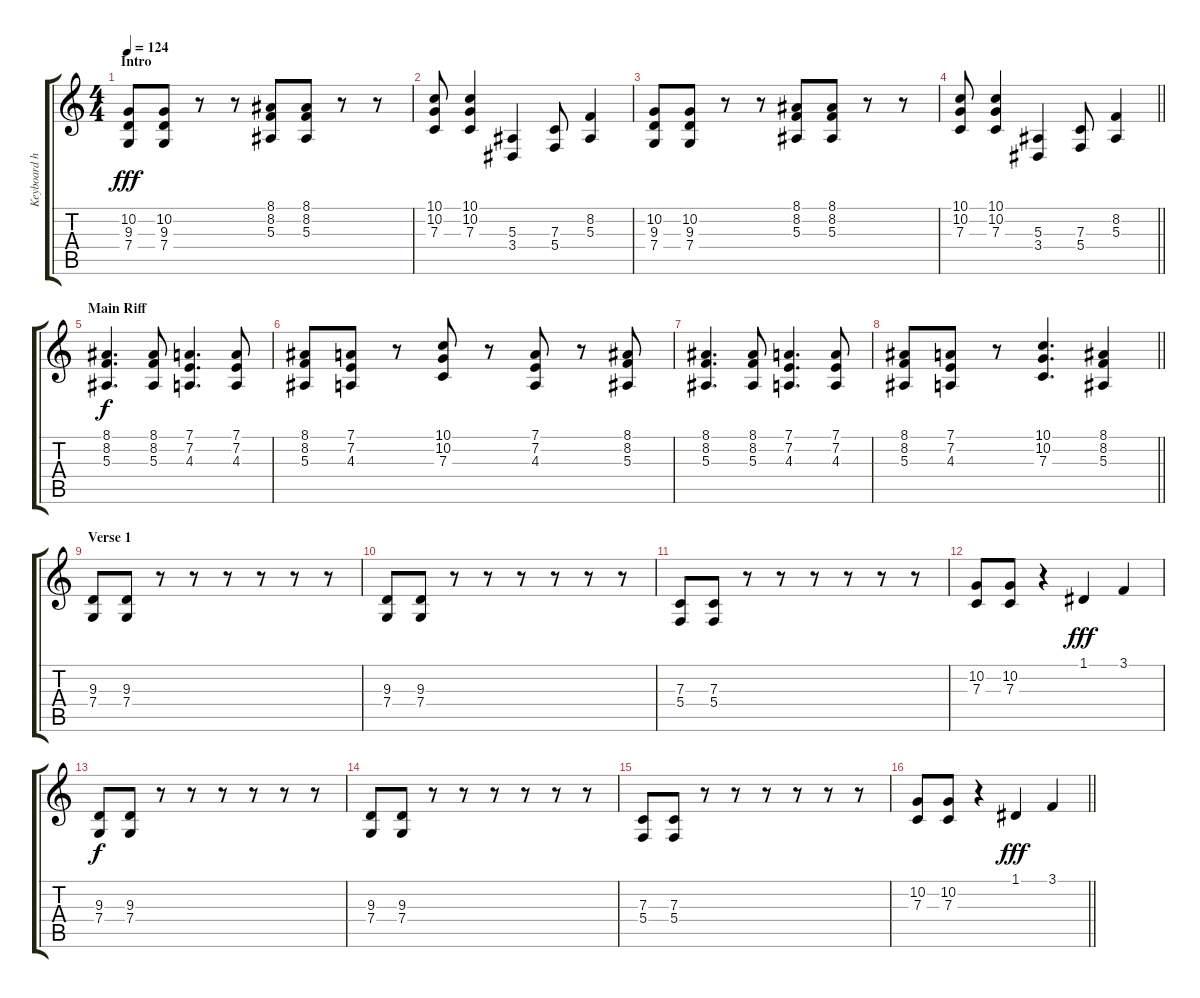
\track ("Keyboard high octave" "Keyboard h") {instrument stringensemble2}
\staff {score tabs}
\tuning (D4 A3 F3 C3 G2 D2) {hide}
\ts (4 4)
\section ("" "Intro")
\tempo 124
\clef g2
\ks c
(10.2 9.3 7.4).8{dy fff instrument stringensemble2} (10.2 9.3 7.4).8 r.8 r.8 (8.1 8.2 5.3).8 (8.1 8.2 5.3).8 r.8 r.8 |
(10.1 10.2 7.3).8 (10.1 10.2 7.3).4 (5.3 3.4).4 (7.3 5.4).8 (8.2 5.3).4 |
(10.2 9.3 7.4).8 (10.2 9.3 7.4).8 r.8 r.8 (8.1 8.2 5.3).8 (8.1 8.2 5.3).8 r.8 r.8 |
\barLineRight lightlight
(10.1 10.2 7.3).8 (10.1 10.2 7.3).4 (5.3 3.4).4 (7.3 5.4).8 (8.2 5.3).4 |
\section ("" "Main Riff")
(8.1 8.2 5.3).4{d dy f} (8.1 8.2 5.3).8 (7.1 7.2 4.3).4{d} (7.1 7.2 4.3).8 |
(8.1 8.2 5.3).8 (7.1 7.2 4.3).8 r.8 (10.1 10.2 7.3).8 r.8 (7.1 7.2 4.3).8 r.8 (8.1 8.2 5.3).8 |
(8.1 8.2 5.3).4{d} (8.1 8.2 5.3).8 (7.1 7.2 4.3).4{d} (7.1 7.2 4.3).8 |
\barLineRight lightlight
(8.1 8.2 5.3).8 (7.1 7.2 4.3).8 r.8 (10.1 10.2 7.3).4{d} (8.1 8.2 5.3).4 |
\section ("" "Verse 1")
(9.3 7.4).8 (9.3 7.4).8 r.8 r.8 r.8 r.8 r.8 r.8 |
(9.3 7.4).8 (9.3 7.4).8 r.8 r.8 r.8 r.8 r.8 r.8 |
(7.3 5.4).8 (7.3 5.4).8 r.8 r.8 r.8 r.8 r.8 r.8 |
(10.2 7.3).8 (10.2 7.3).8 r.4 1.1.4{dy fff} 3.1.4 |
(9.3 7.4).8{dy f} (9.3 7.4).8 r.8 r.8 r.8 r.8 r.8 r.8 |
(9.3 7.4).8 (9.3 7.4).8 r.8 r.8 r.8 r.8 r.8 r.8 |
(7.3 5.4).8 (7.3 5.4).8 r.8 r.8 r.8 r.8 r.8 r.8 |
\barLineRight lightlight
(10.2 7.3).8 (10.2 7.3).8 r.4 1.1.4{dy fff} 3.1.4
